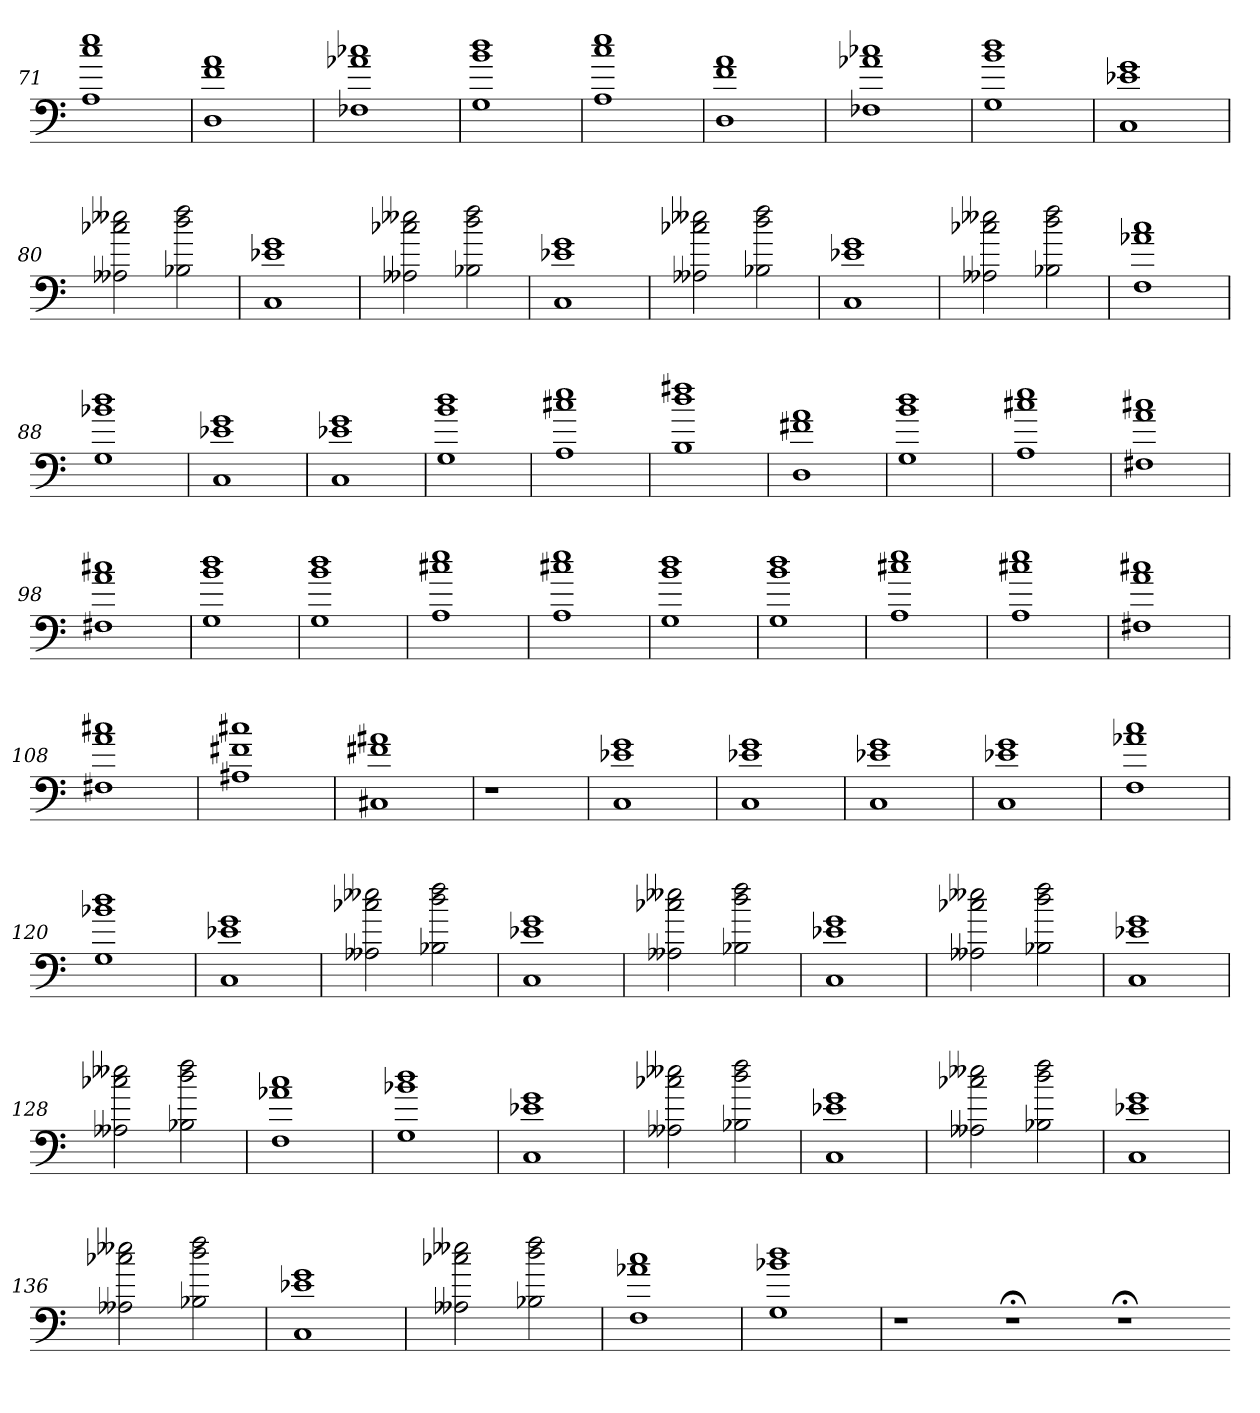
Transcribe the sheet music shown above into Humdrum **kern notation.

**kern
*part1
*staff1
=71
1A 1cc 1ee
=72
1D 1f 1a
=73
1F-X 1a-X 1cc-X
=74
1G 1b 1dd
=75
1A 1cc 1ee
=76
1D 1f 1a
=77
1F-X 1a-X 1cc-X
=78
1G 1b 1dd
=79
1C 1e-X 1g
=80
2A--X 2cc-X 2ee--X
2B-X 2dd 2ff
=81
1C 1e-X 1g
=82
2A--X 2cc-X 2ee--X
2B-X 2dd 2ff
=83
1C 1e-X 1g
=84
2A--X 2cc-X 2ee--X
2B-X 2dd 2ff
=85
1C 1e-X 1g
=86
2A--X 2cc-X 2ee--X
2B-X 2dd 2ff
=87
1F 1a-X 1cc
=88
1G 1b-X 1dd
=89
1C 1e-X 1g
=90
1C 1e-X 1g
=91
1G 1b 1dd
=92
1A 1cc#X 1ee
=93
1B 1dd 1ff#X
=94
1D 1f#X 1a
=95
1G 1b 1dd
=96
1A 1cc#X 1ee
=97
1F#X 1a 1cc#X
=98
1F#X 1a 1cc#X
=99
1G 1b 1dd
=100
1G 1b 1dd
=101
1A 1cc#X 1ee
=102
1A 1cc#X 1ee
=103
1G 1b 1dd
=104
1G 1b 1dd
=105
1A 1cc#X 1ee
=106
1A 1cc#X 1ee
=107
1F#X 1a 1cc#X
=108
1F#X 1a 1cc#X
=109
1A#X 1f#X 1cc#X
=110
1C#X 1f#X 1a#X
=111
1r
=112
1r
=113
1r
=114
1r
=115
1C 1e-X 1g
=116
1C 1e-X 1g
=117
1C 1e-X 1g
=118
1C 1e-X 1g
=119
1F 1a-X 1cc
=120
1G 1b-X 1dd
=121
1C 1e-X 1g
=122
2A--X 2cc-X 2ee--X
2B-X 2dd 2ff
=123
1C 1e-X 1g
=124
2A--X 2cc-X 2ee--X
2B-X 2dd 2ff
=125
1C 1e-X 1g
=126
2A--X 2cc-X 2ee--X
2B-X 2dd 2ff
=127
1C 1e-X 1g
=128
2A--X 2cc-X 2ee--X
2B-X 2dd 2ff
=129
1F 1a-X 1cc
=130
1G 1b-X 1dd
=131
1C 1e-X 1g
=132
2A--X 2cc-X 2ee--X
2B-X 2dd 2ff
=133
1C 1e-X 1g
=134
2A--X 2cc-X 2ee--X
2B-X 2dd 2ff
=135
1C 1e-X 1g
=136
2A--X 2cc-X 2ee--X
2B-X 2dd 2ff
=137
1C 1e-X 1g
=138
2A--X 2cc-X 2ee--X
2B-X 2dd 2ff
=139
1F 1a-X 1cc
=140
1G 1b-X 1dd
=141
1r
1r;<
1r;<
=-
*-
